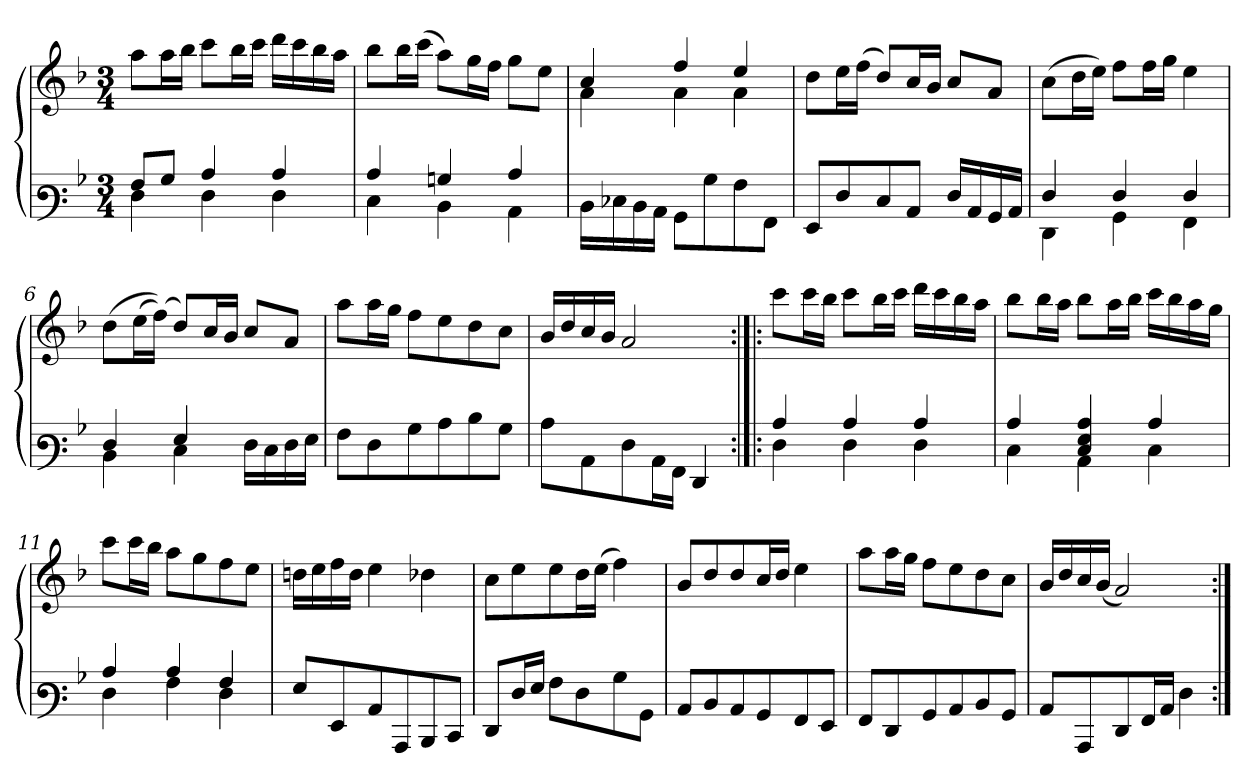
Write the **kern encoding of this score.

**kern	**kern
*part1	*part1
*staff2	*staff1
*clefF3	*clefG3
*k[b-]	*k[b-]
*M3/4	*M3/4
=1	=1
*^	*
8A/L	4F\	8ff\L
8B-/J	.	16ff\L
.	.	16gg\JJ
4c/	4F\	(8aa\L
.	.	16gg\L
.	.	16aa\JJ
4c/	4F\	16bb-\LL
.	.	16aa\
.	.	16gg\
.	.	16ff\JJ
=2	=2	=2
4c/	4E\	8gg\L
.	.	16gg\L
.	.	(<16aa\JJ
4Bn/	4D\	8ff\L)
.	.	16ee\L
.	.	16dd\JJ
4c/	4C\	8ee\L
.	.	8cc\J
*v	*v	*
=3	=3
*	*^
16D\LL	(4a/	4f\
16E-X\	.	.
16D\	.	.
16C\JJ	.	.
8BB-\L	4dd/	4f\
8B-\	.	.
8A\	4cc/	4f\
8AA\J	.	.
*	*v	*v
!!LO:LB:g=z
=4	=4
8GG/L	8b-\L
8F/	16cc\L
.	(<16dd\JJ
8E/	8b-/L)
8C/J	16a/L
.	16g/JJ
16F/LL	8a/L
16C/	.
16BB-/	8f/J
16C/JJ	.
=5	=5
*^	*
4F/	4FF\	(>8a\L
.	.	16b-\L
.	.	16cc\JJ)
4F/	4BB-\	8dd\L
.	.	16dd\L
.	.	16ee\JJ
4F/	4AA\	(4cc\
=6	=6	=6
4F/	4D\	(>8b-\L
.	.	(>16cc\L
.	.	(<16dd\JJ))
4G/	4E\	8b-/L)
.	.	16a/L
.	.	16g/JJ
4ryy	16F\LL	8a/L
.	16E\	.
.	16F\	8f/J
.	16G\JJ	.
*v	*v	*
=7	=7
8A\L	8ff\L
8F\	16ff\L
.	16ee\JJ
8B-\	8dd\L
8c\	8cc\
8d\	8b-\
8B-\J	8a\J
!!LO:LB:g=z
=8	=8
8c\L	16g/LL
.	16b-/
8C\	16a/
.	16g/JJ
8F\	(2f/
16C\L	.
16AA\JJ	.
4FF/	.
=9:|!|:	=9:|!|:
*^	*
4c/	4F\	8aa\L
.	.	16aa\L
.	.	16gg\JJ
4c/	4F\	(8aa\L
.	.	16gg\L
.	.	16aa\JJ
4c/	4F\	16bb-\LL
.	.	16aa\
.	.	16gg\
.	.	16ff\JJ
=10	=10	=10
4c/	4E\	8gg\L
.	.	16gg\L
.	.	16ff\JJ
4E/ 4G/ 4c/	4C\	(8gg\L
.	.	16ff\L
.	.	16gg\JJ
4c/	4E\	16aa\LL
.	.	16gg\
.	.	16ff\
.	.	16ee\JJ
=11	=11	=11
4c/	4F\	8aa\L
.	.	16aa\L
.	.	16gg\JJ
4c/	4A\	8ff\L
.	.	8ee\
4A/	4F\	8dd\
.	.	8cc\J
*v	*v	*
!!LO:LB:g=z
=12	=12
8G/L	16bn\LL
.	16cc\
8GG/	16dd\
.	16b\JJ
8C/	4cc\
8CC/	.
8DD/	4b-X\
8EE/J	.
=13	=13
8FF/L	8a\L
16F/L	8cc\
16G/JJ	.
8A\L	8cc\
8F\	16b-\L
.	(<16cc\JJ
8B-\	4dd\)
8BB-\J	.
=14	=14
8C/L	8g/L
8D/	8b-/
8C/	8b-/
8BB-/	16a/L
.	16b-/JJ
8AA/	4cc\
8GG/J	.
=15	=15
8AA/L	8ff\L
8FF/	16ff\L
.	16ee\JJ
8BB-/	8dd\L
8C/	8cc\
8D/	8b-\
8BB-/J	8a\J
=16	=16
8C/L	16g/LL
.	16b-/
8CC/	16a/
.	(<16g/JJ
8FF/	2f/)
16AA/L	.
16C/JJ	.
4F\	.
=:|!	=:|!
*-	*-
